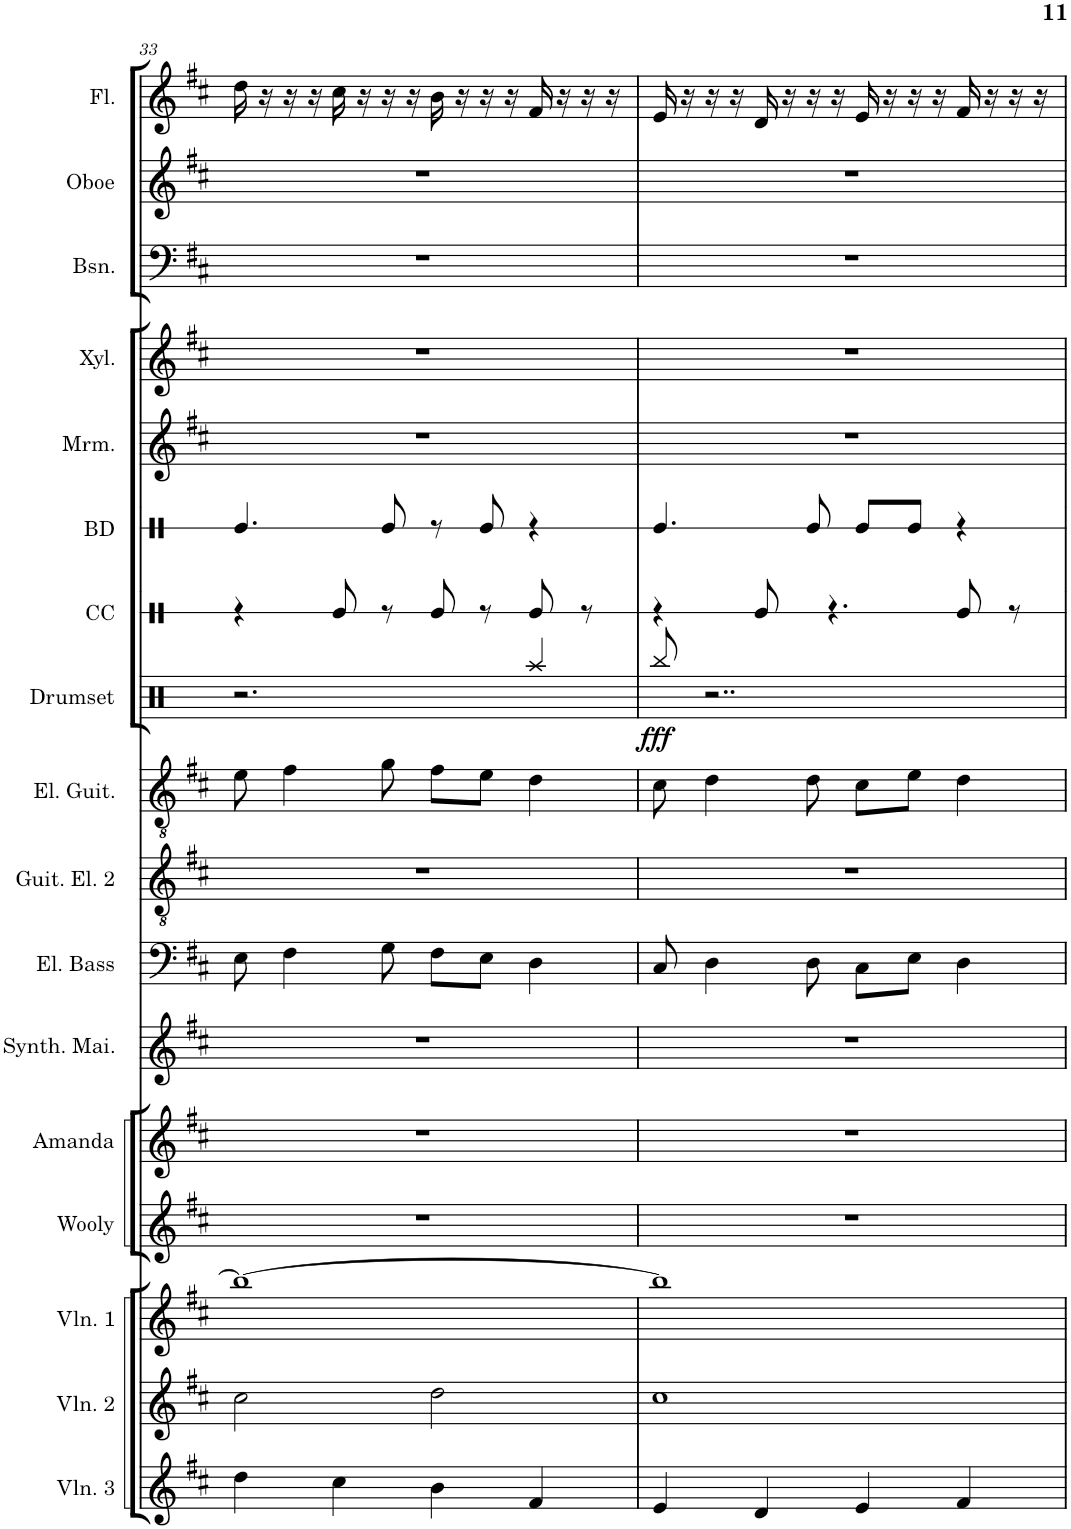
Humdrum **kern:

**kern	**kern	**kern	**kern	**kern	**kern	**kern	**kern	**kern	**kern	**dynam	**kern	**kern	**kern	**kern	**kern	**kern	**kern
*part17	*part16	*part15	*part14	*part13	*part12	*part11	*part10	*part9	*part8	*part8	*part7	*part6	*part5	*part4	*part3	*part2	*part1
*staff17	*staff16	*staff15	*staff14	*staff13	*staff12	*staff11	*staff10	*staff9	*staff8	*staff8	*staff7	*staff6	*staff5	*staff4	*staff3	*staff2	*staff1
*I"Violon 3	*I"Violon 2	*I"Violon 1	*I"Wooly	*I"Amanda	*I"Synthesizer	*I"Electric Bass	*I"Electric Guitar 2	*I"Electric Guitar	*I"Drumset	*	*I"Snare Drum	*I"Bass Drum	*I"Marimba	*I"Xylophone	*I"Bassoon	*I"Oboe	*I"Flute
*I'Vln. 3	*I'Vln. 2	*I'Vln. 1	*I'Wooly	*I'Amanda	*	*I'El. Bass	*	*I'El. Guit.	*I'Drumset	*	*	*I'BD	*I'Mrm.	*I'Xyl.	*I'Bsn.	*I'Oboe	*I'Fl.
!!LO:PB:g=z
*clefG2	*clefG2	*clefG2	*clefG2	*clefG2	*clefG2	*clefF4	*clefGv2	*clefGv2	*clefX	*	*clefX	*clefX	*clefG2	*clefG2	*clefF4	*clefG2	*clefG2
*	*	*	*	*	*	*Trd7c12	*	*	*	*	*	*	*	*Trd-7c-12	*	*	*
*k[f#c#]	*k[f#c#]	*k[f#c#]	*k[f#c#]	*k[f#c#]	*k[f#c#]	*k[f#c#]	*k[f#c#]	*k[f#c#]	*k[]	*	*k[]	*k[]	*k[f#c#]	*k[f#c#]	*k[f#c#]	*k[f#c#]	*k[f#c#]
*M4/4	*M4/4	*M4/4	*M4/4	*M4/4	*M4/4	*M4/4	*M4/4	*M4/4	*M4/4	*	*M4/4	*M4/4	*M4/4	*M4/4	*M4/4	*M4/4	*M4/4
=33	=33	=33	=33	=33	=33	=33	=33	=33	=33	=33	=33	=33	=33	=33	=33	=33	=33
4dd\	2cc#\	1bb_	1r	1r	1r	8E\	1r	8e\	2.r	.	4r	4.Re/	1r	1r	1r	1r	16dd\
.	.	.	.	.	.	.	.	.	.	.	.	.	.	.	.	.	16r
.	.	.	.	.	.	4F#\	.	4f#\	.	.	.	.	.	.	.	.	16r
.	.	.	.	.	.	.	.	.	.	.	.	.	.	.	.	.	16r
4cc#\	.	.	.	.	.	.	.	.	.	.	8Re/	.	.	.	.	.	16cc#\
.	.	.	.	.	.	.	.	.	.	.	.	.	.	.	.	.	16r
.	.	.	.	.	.	8G\	.	8g\	.	.	8r	8Re/	.	.	.	.	16r
.	.	.	.	.	.	.	.	.	.	.	.	.	.	.	.	.	16r
4b\	2dd\	.	.	.	.	8F#\L	.	8f#\L	.	.	8Re/	8r	.	.	.	.	16b\
.	.	.	.	.	.	.	.	.	.	.	.	.	.	.	.	.	16r
.	.	.	.	.	.	8E\J	.	8e\J	.	.	8r	8Re/	.	.	.	.	16r
.	.	.	.	.	.	.	.	.	.	.	.	.	.	.	.	.	16r
4f#/	.	.	.	.	.	4D\	.	4d\	4Raa/	.	8Re/	4r	.	.	.	.	16f#/
.	.	.	.	.	.	.	.	.	.	.	.	.	.	.	.	.	16r
.	.	.	.	.	.	.	.	.	.	.	8r	.	.	.	.	.	16r
.	.	.	.	.	.	.	.	.	.	.	.	.	.	.	.	.	16r
=34	=34	=34	=34	=34	=34	=34	=34	=34	=34	=34	=34	=34	=34	=34	=34	=34	=34
!	!	!	!	!	!	!	!	!	!	!LO:DY:b	!	!	!	!	!	!	!
4e/	1cc#	1bb]	1r	1r	1r	8C#/	1r	8c#\	8Rbb/	fff	4r	4.Re/	1r	1r	1r	1r	16e/
.	.	.	.	.	.	.	.	.	.	.	.	.	.	.	.	.	16r
.	.	.	.	.	.	4D\	.	4d\	2..r	.	.	.	.	.	.	.	16r
.	.	.	.	.	.	.	.	.	.	.	.	.	.	.	.	.	16r
4d/	.	.	.	.	.	.	.	.	.	.	8Re/	.	.	.	.	.	16d/
.	.	.	.	.	.	.	.	.	.	.	.	.	.	.	.	.	16r
.	.	.	.	.	.	8D\	.	8d\	.	.	4.r	8Re/	.	.	.	.	16r
.	.	.	.	.	.	.	.	.	.	.	.	.	.	.	.	.	16r
4e/	.	.	.	.	.	8C#\L	.	8c#\L	.	.	.	8Re/L	.	.	.	.	16e/
.	.	.	.	.	.	.	.	.	.	.	.	.	.	.	.	.	16r
.	.	.	.	.	.	8E\J	.	8e\J	.	.	.	8Re/J	.	.	.	.	16r
.	.	.	.	.	.	.	.	.	.	.	.	.	.	.	.	.	16r
4f#/	.	.	.	.	.	4D\	.	4d\	.	.	8Re/	4r	.	.	.	.	16f#/
.	.	.	.	.	.	.	.	.	.	.	.	.	.	.	.	.	16r
.	.	.	.	.	.	.	.	.	.	.	8r	.	.	.	.	.	16r
.	.	.	.	.	.	.	.	.	.	.	.	.	.	.	.	.	16r
=	=	=	=	=	=	=	=	=	=	=	=	=	=	=	=	=	=
*-	*-	*-	*-	*-	*-	*-	*-	*-	*-	*-	*-	*-	*-	*-	*-	*-	*-
